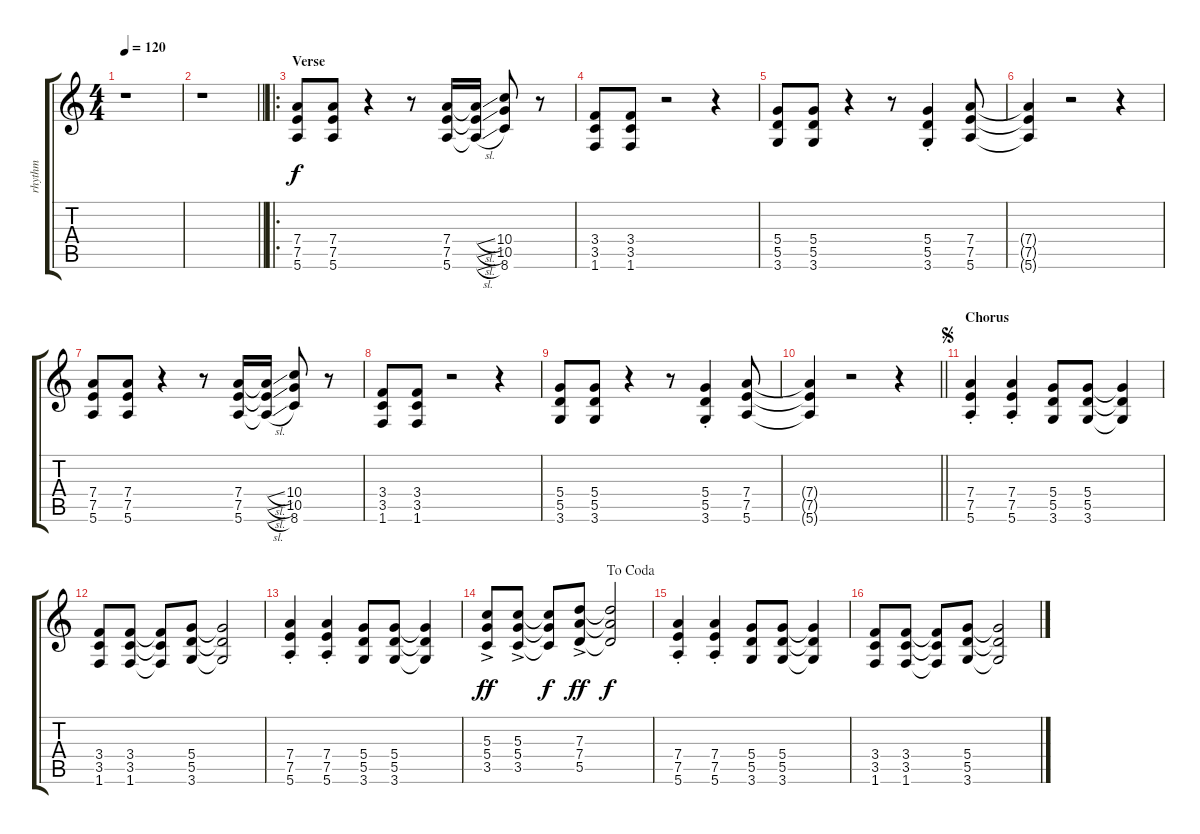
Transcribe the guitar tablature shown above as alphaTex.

\track ("rhythm" "rhythm") {instrument distortionguitar}
\staff {score tabs}
\tuning (E4 B3 G3 D3 A2 E2) {hide}
\ts (4 4)
\tempo 120
\clef g2
\ks c
r.1{dy f instrument distortionguitar} |
\barLineRight lightlight
r.1 |
\ro
\section ("" "Verse")
(7.4 7.5 5.6).8 (7.4 7.5 5.6).8 r.4 r.8 (7.4 7.5 5.6).16 (7.4{sl t} 7.5{sl t} 5.6{sl t}).16 (10.4 10.5 8.6).8 r.8 |
(3.4 3.5 1.6).8 (3.4 3.5 1.6).8 r.2 r.4 |
(5.4 5.5 3.6).8 (5.4 5.5 3.6).8 r.4 r.8 (5.4{st} 5.5{st} 3.6{st}).4 (7.4 7.5 5.6).8 |
(7.4{t} 7.5{t} 5.6{t}).4 r.2 r.4 |
(7.4 7.5 5.6).8 (7.4 7.5 5.6).8 r.4 r.8 (7.4 7.5 5.6).16 (7.4{sl t} 7.5{sl t} 5.6{sl t}).16 (10.4 10.5 8.6).8 r.8 |
(3.4 3.5 1.6).8 (3.4 3.5 1.6).8 r.2 r.4 |
(5.4 5.5 3.6).8 (5.4 5.5 3.6).8 r.4 r.8 (5.4{st} 5.5{st} 3.6{st}).4 (7.4 7.5 5.6).8 |
\barLineRight lightlight
(7.4{t} 7.5{t} 5.6{t}).4 r.2 r.4 |
\section ("" "Chorus")
\jump segno
(7.4{st} 7.5{st} 5.6{st}).4 (7.4{st} 7.5{st} 5.6{st}).4 (5.4 5.5 3.6).8 (5.4 5.5 3.6).8 (5.4{t} 5.5{t} 3.6{t}).4 |
(3.4 3.5 1.6).8 (3.4 3.5 1.6).8 (3.4{t} 3.5{t} 1.6{t}).8 (5.4 5.5 3.6).8 (5.4{t} 5.5{t} 3.6{t}).2 |
(7.4{st} 7.5{st} 5.6{st}).4 (7.4{st} 7.5{st} 5.6{st}).4 (5.4 5.5 3.6).8 (5.4 5.5 3.6).8 (5.4{t} 5.5{t} 3.6{t}).4 |
\jump dacoda
(5.3{ac} 5.4{ac} 3.5{ac}).8{dy ff} (5.3{ac} 5.4{ac} 3.5{ac}).8 (5.3{t} 5.4{t} 3.5{t}).8{dy f} (7.3{ac} 7.4{ac} 5.5{ac}).8{dy ff} (7.3{t} 7.4{t} 5.5{t}).2{dy f} |
(7.4{st} 7.5{st} 5.6{st}).4 (7.4{st} 7.5{st} 5.6{st}).4 (5.4 5.5 3.6).8 (5.4 5.5 3.6).8 (5.4{t} 5.5{t} 3.6{t}).4 |
(3.4 3.5 1.6).8 (3.4 3.5 1.6).8 (3.4{t} 3.5{t} 1.6{t}).8 (5.4 5.5 3.6).8 (5.4{t} 5.5{t} 3.6{t}).2
